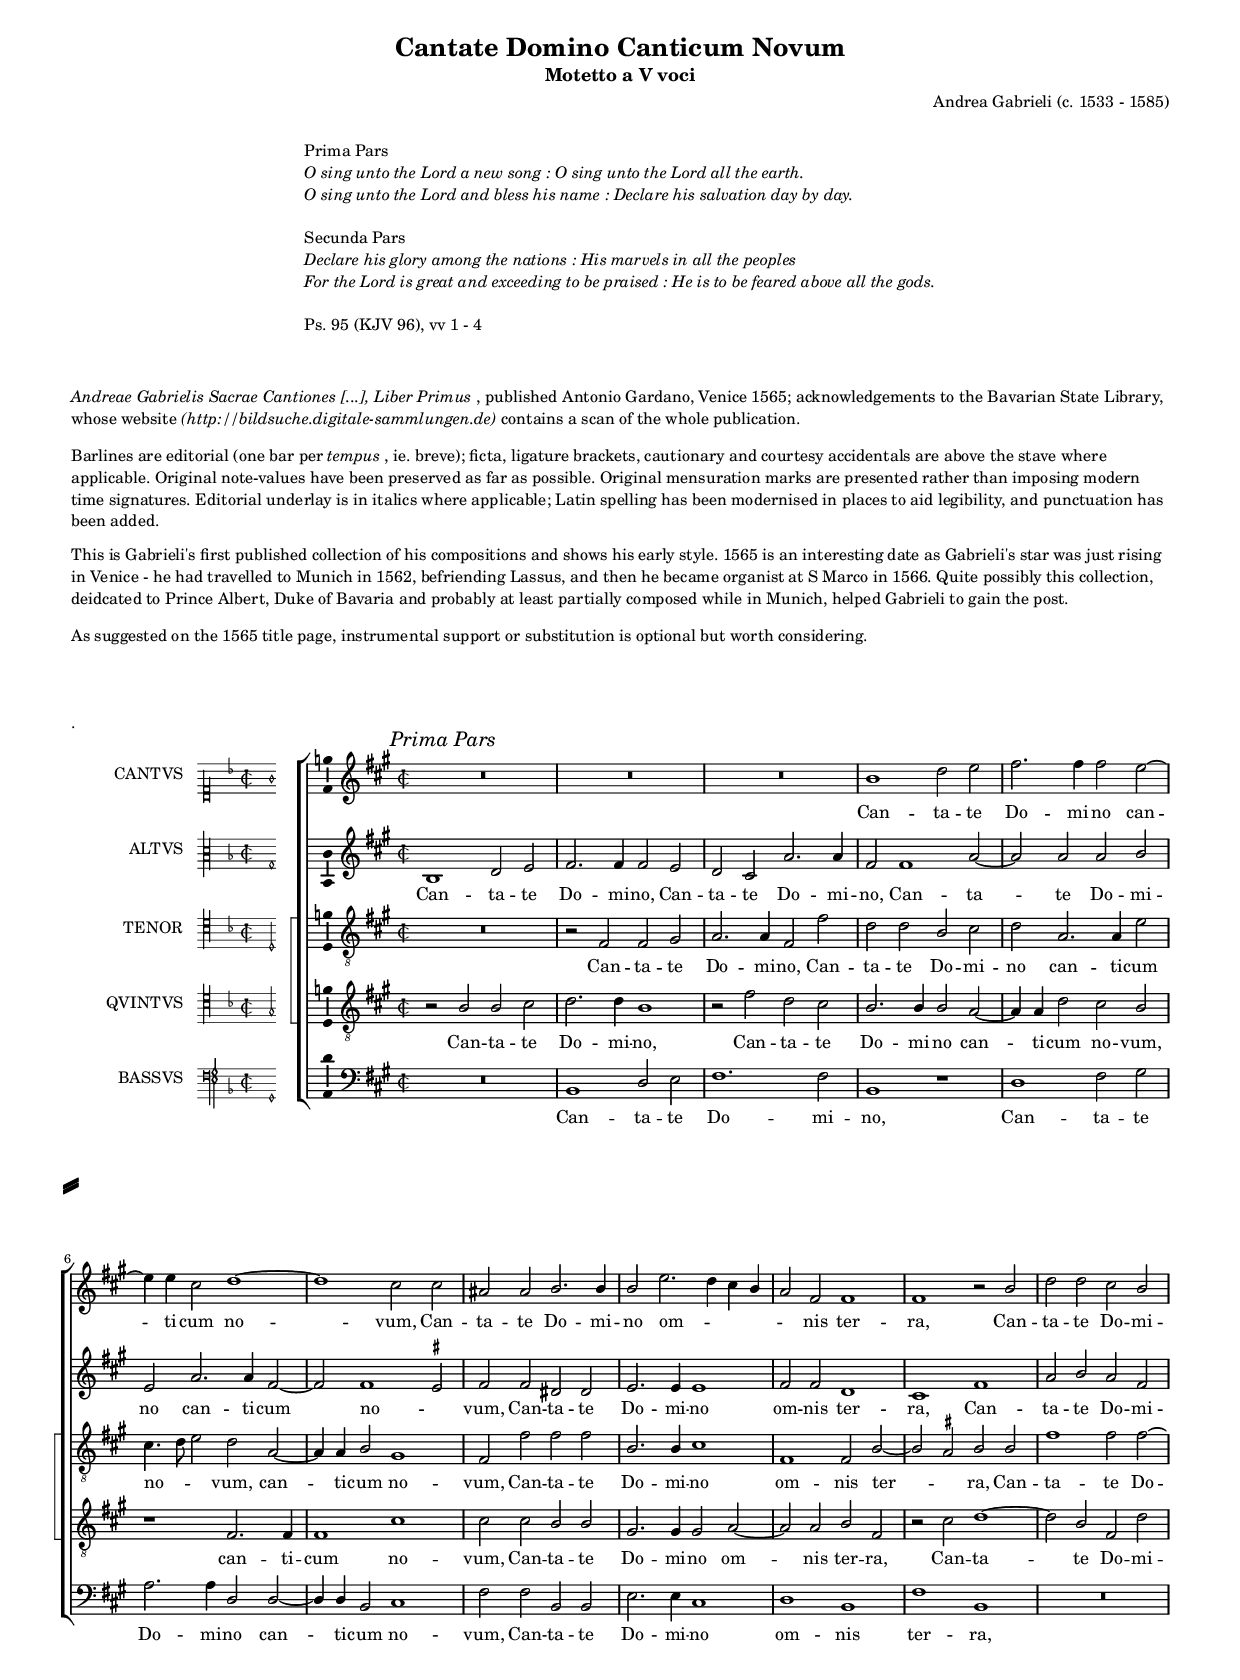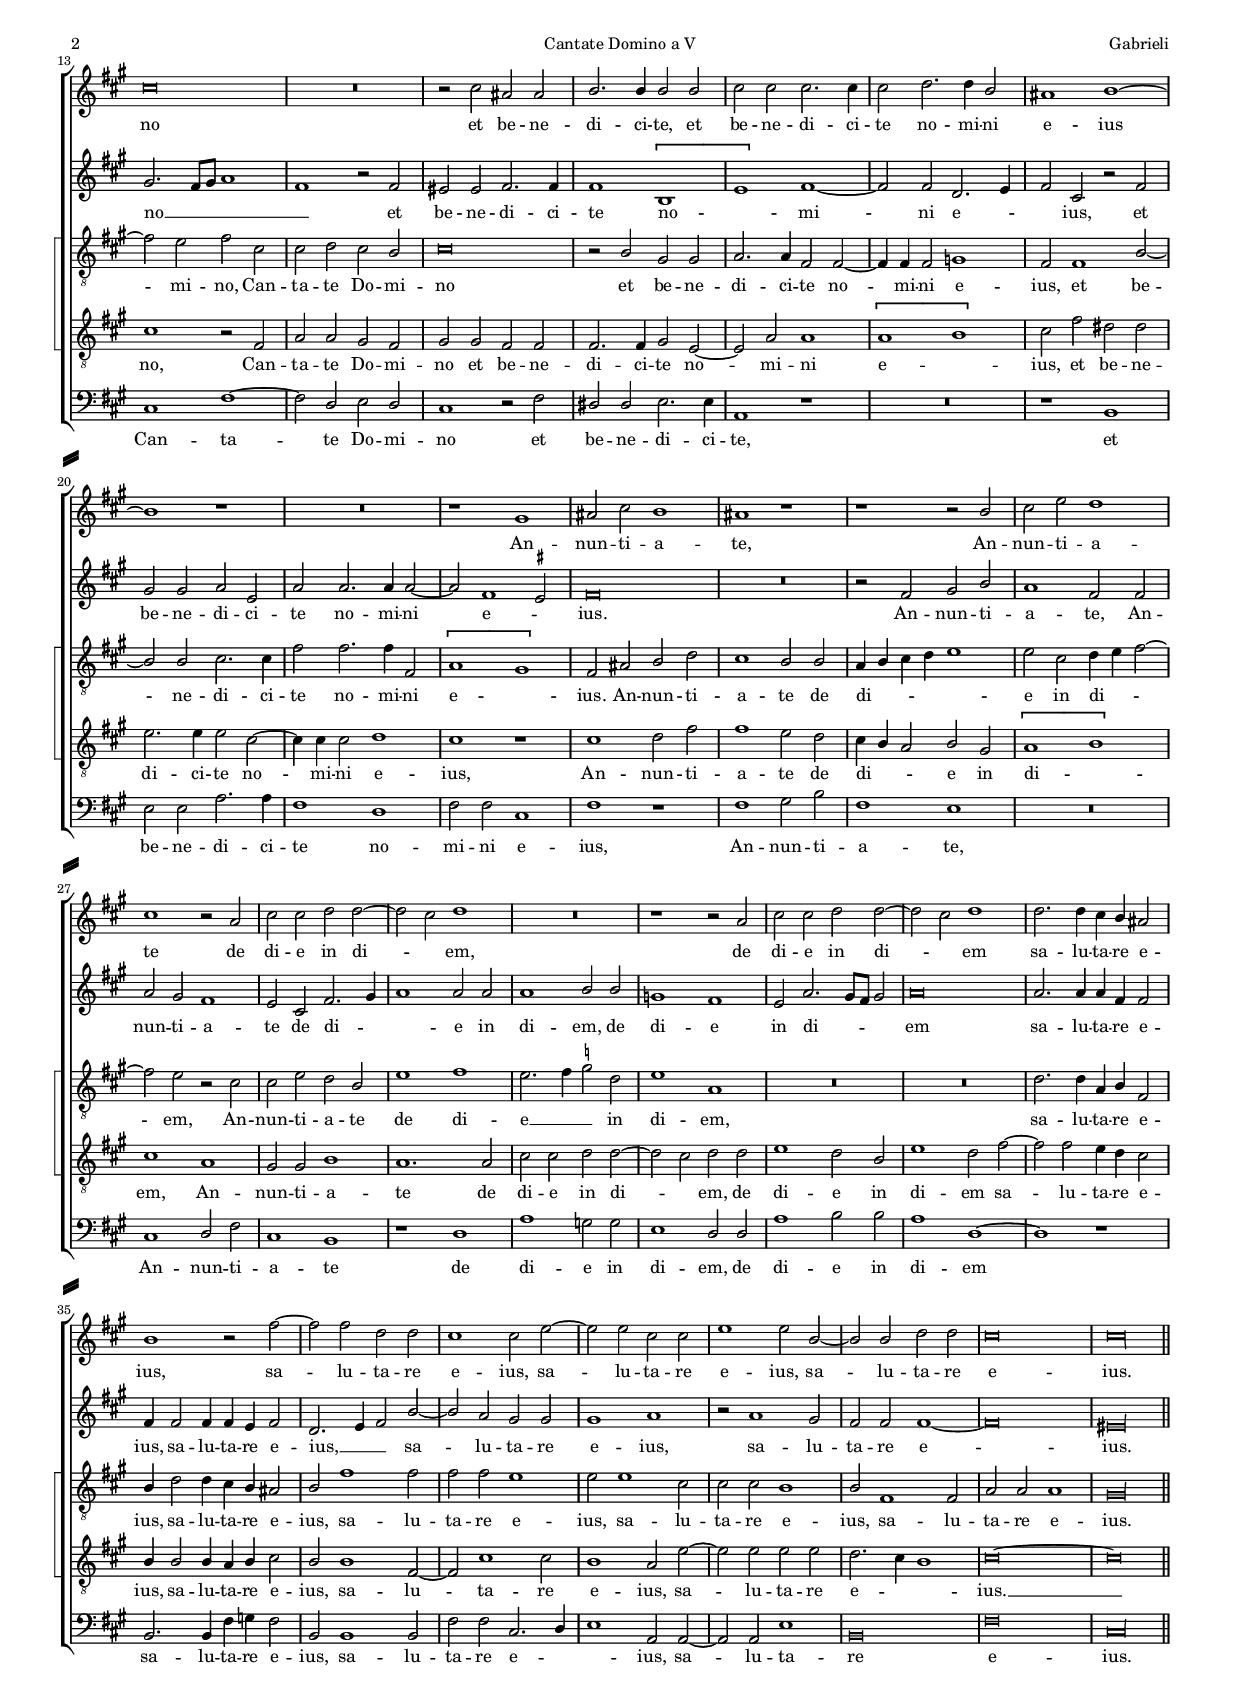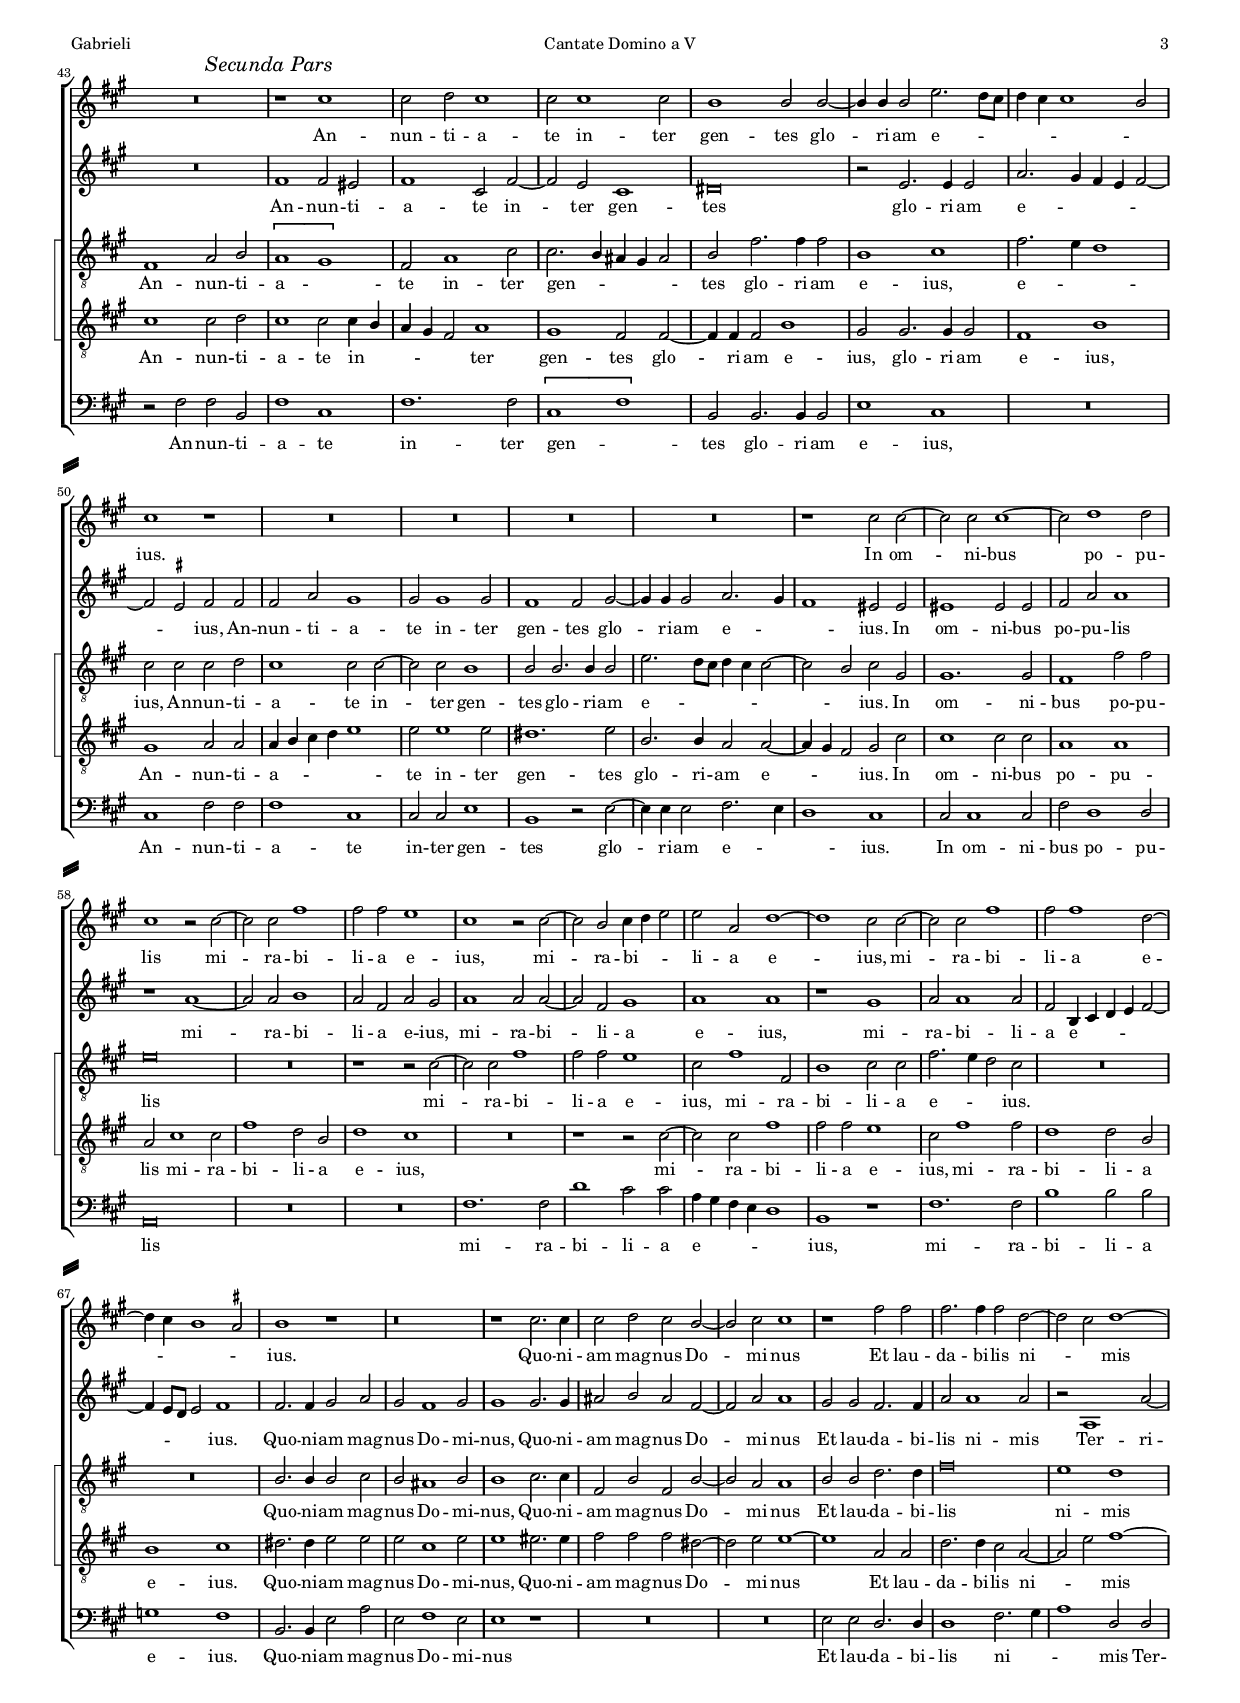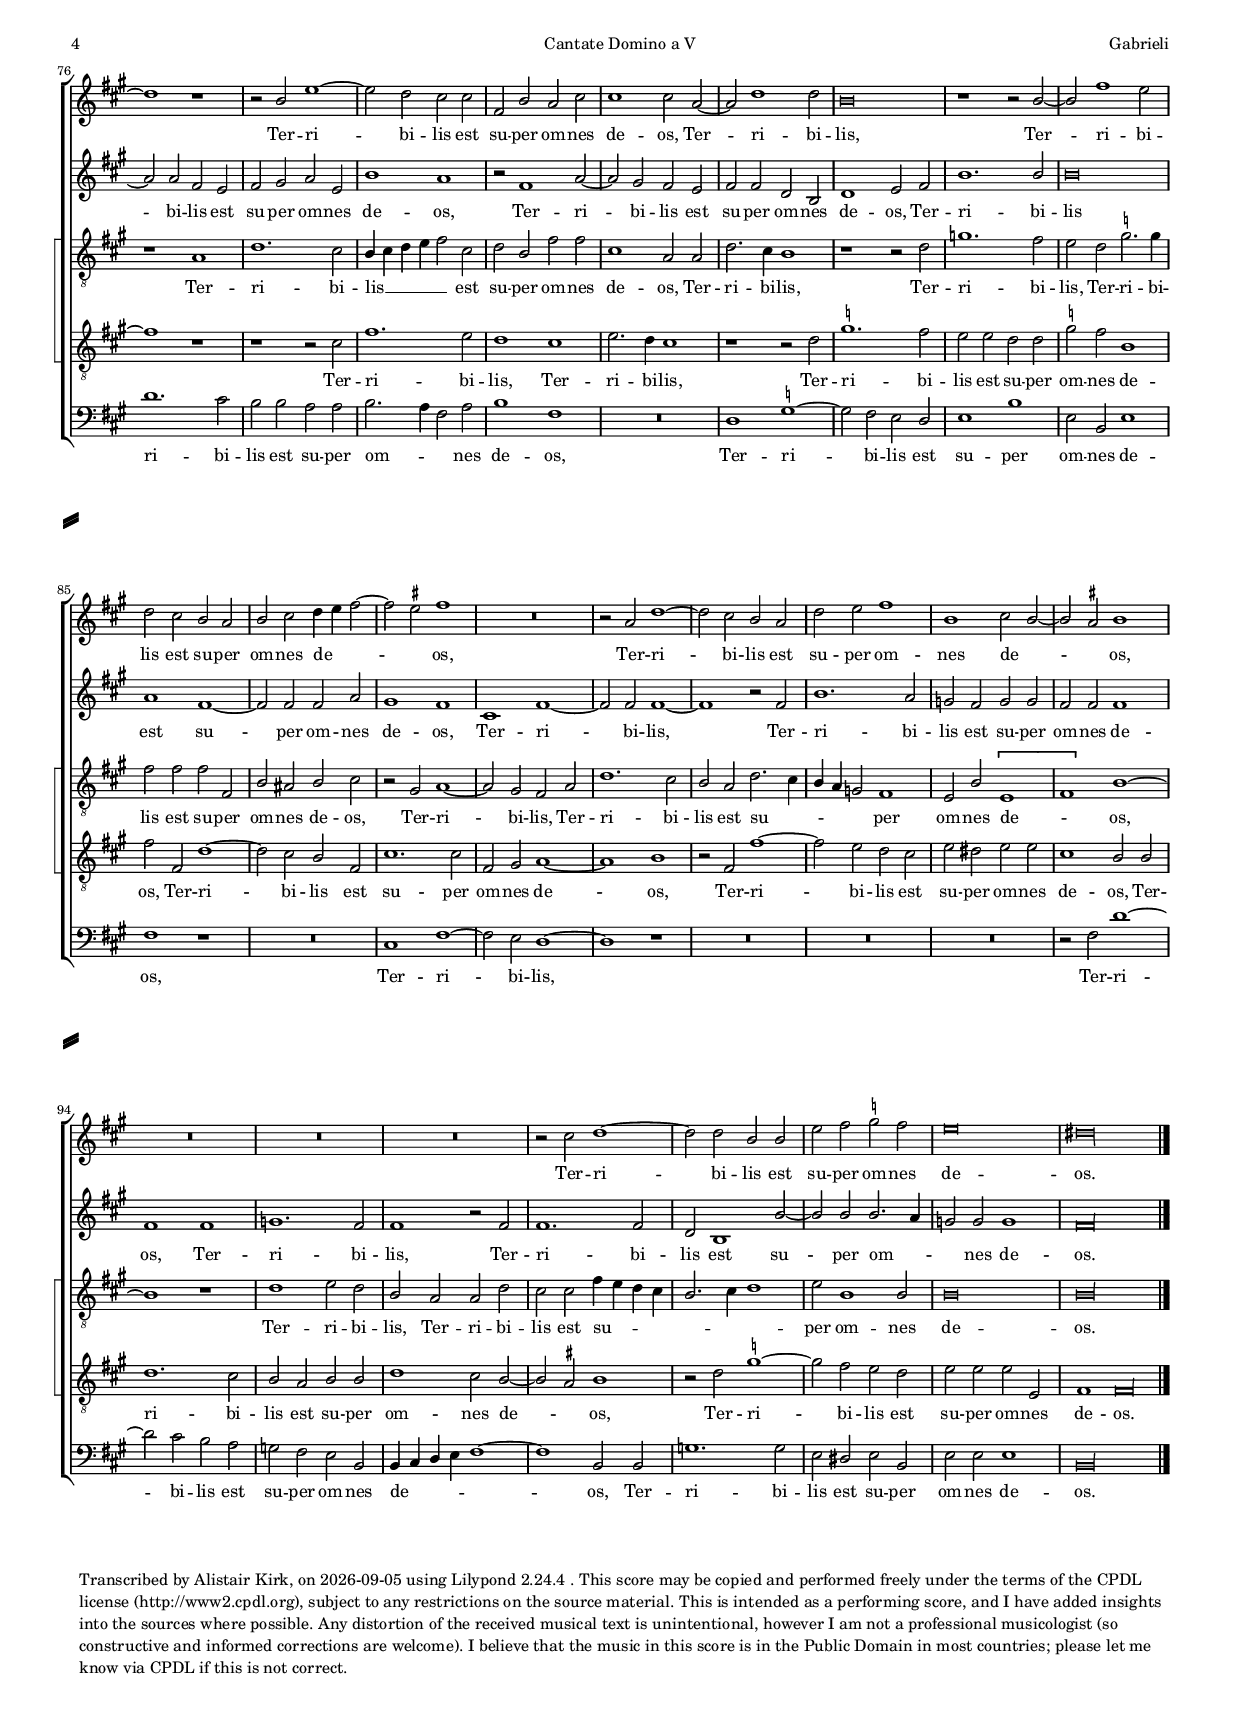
%
%  Alistair Kirk's Lilypond Template for Polyphonic Music - last revised 2015-04-29.
%
%  Best edited using Frescobaldi!  Get it from frescobaldi.org - a highly recommended
%  Lilypond editor.
%

%%%%%%%%%%%%%%%%%%
% 1 - Description of this score
%%%%%%%%%%%%%%%%%%

%%% 1A - paper layout
%

#(set-default-paper-size "a4")
#(set-global-staff-size 14)
\paper {
        left-margin   = 12\mm
        right-margin   = 12\mm
        top-margin    = 10\mm
        bottom-margin = 10\mm
}

%%% 1B - titles
%

\header {
	title = "Cantate Domino Canticum Novum"
	subtitle = "Motetto a V voci"
	% poet = ""
	% subsubtitle = "VIII Vocum"
	% arranger = ""
	composer = "Andrea Gabrieli (c. 1533 - 1585)"
	% opus=""
}

hcomposer = "Gabrieli"
htitle = "Cantate Domino a V"

%%% 1C - Transposition of the whole score.
%
% This works relative to c.
%  Ie. To keep original pitch leave this as 'c' (without quotes).
% To transpose the whole score up a tone set to 'd'.  For down a tone, set to 'bes,' (note the comma) etc
%  Everything is transposed, including key signatures etc (but prefatory staves are not affected).

TranspositionInterval = e



%%% 1D - clefs and stave labels
%

StaveAClef =  "treble"
StaveALabel =  "CANTVS"

StaveBClef =  "treble"
StaveBLabel =  "ALTVS"

StaveCClef =  "treble_8"
StaveCLabel =  "TENOR"

StaveDClef =  "treble_8"
StaveDLabel =  "QVINTVS"

StaveEClef =   "bass"
StaveELabel =   "BASSVS"

StaveFClef =  "treble_8"
StaveFLabel =   "Altus"

StaveGClef =   "treble_8"
StaveGLabel =   "Tenor"

StaveHClef =   "bass"
StaveHLabel =   "Bassus"

%%% 1E - key and time signature
%

gkeysig = {\key f \major}  %  Nb.  don't need to change this even if transposing - see above
global = {
	\time 2/1  %nb this might be overridden elsewhere (actually thinking of getting rid of it here...
	\gkeysig
        \override Score.MetronomeMark #'transparent = ##t
}

%%%1f  - What sound and tempo to use for the output MIDI file
%

% Tempo:
% Set the first number in the line below to set the playback speed.
% The number controls the length of the semibreve (which is the
% tactus of most 16th century polyphony written in tempus imperfectum)
% Suggest something in the range of 35 (very slow) to 65 (very fast).
% 45 is my default.

midiTactus = #(ly:make-moment 55 1)

% Playback sound:
% I think ocarina sounds a bit like a chamber organ on most General MIDI
% soundbanks, and annoys me the least of all the various terrible options,
% but suit yourself!
% "recorder" may also be useful on your computer??

MidiPlaybackSound = "ocarina"


%%%%%%%%%%%%%%%%%%
% 2 - Generic 'technical' settings (shouldn't usually need to change any of these unless personal preference suggests otherwise)
%%%%%%%%%%%%%%%%%%

\layout {
	\context {
		\Voice
			\remove "Note_heads_engraver"
			\consists "Completion_heads_engraver"
			\override NoteHead #'style = #'baroque

                         % These two go together!
                         \override Slur #'transparent = ##t
                         \override AccidentalSuggestion #'avoid-slur = #'inside  % Doesm't seem to help (in that ficta are shown way outside the stave when theres a slur) but does at least suppress all the error messages in the log file!


			\remove "Rest_engraver"
			\consists "Completion_rest_engraver"
                        \override Stem #'neutral-direction = #up

	}
	\context {
		\Staff
			\consists Ambitus_engraver
                        %% \override Stem #'thickness = #0.9
                        \RemoveEmptyStaves
	}
        \context {
                \StaffGroup
                        \consists "Separating_line_group_engraver"
	}
        \context {
                 \Score
                          \override BarNumber #'padding = #1.5
                          %\override BarNumber #'font-size = #1
                          %\override BarLine #'transparent = ##t	%% Uncomment for Mensurstriche (also change from ChoirStaff to Staffgroup and comment out completion_heads_engraver etc
                          %\override BarLine #'hair-thickness = #0.9   %% Example of how to manipulate barlines
        }
        \context {
                \Lyrics
                       %\override LyricText #'font-size = #1.2
                       %\override LyricText #'whiteout = ##t		% Might help with mensurstriche
                       %\override LyricExtender #'whiteout = ##t	% Might help with mensurstriche
                       %\override LyricHyphen #'whiteout = ##t		% Might help with mensurstriche
	}
}
\paper {
	ragged-last-bottom = ##f
  	ragged-bottom = ##f
	system-separator-markup = \slashSeparator
        evenHeaderMarkup=\markup  \fill-line { \fromproperty #'page:page-number-string \htitle \hcomposer }
	oddHeaderMarkup= \markup  \fill-line { \on-the-fly #not-first-page \hcomposer \on-the-fly #not-first-page \htitle \on-the-fly #not-first-page \fromproperty #'page:page-number-string }
         top-system-spacing #'basic-distance = #7    % Top stave is a bit too close to the page headers.
         % systems-per-page = 3  	% Lilypond rarely needs forcing like this...
         %  system-count = 13   	% ditto
         % page-count = 8    		% ditto
}




%%% The main musical content is in the two linked files below:



%%%%%%%%%%%%%%%%%%
% Some useful definitions for early music
%%%%%%%%%%%%%%%%%%

italicas=\override LyricText #'font-shape = #'italic
rectas=\override LyricText #'font-shape = #'upright
ss=\once \set suggestAccidentals = ##t
ficta = \once \set suggestAccidentals = ##t
date = #(strftime "%Y-%m-%d" (localtime (current-time)))
%m0 = \melismaEnd
%m1 = \melisma

%% Defining graphics for unusual mensural time signatures!
#(
  define ((double-time-signature2 glyph a) grob) (
       grob-interpret-markup grob (
          markup  (
            #:line ( #:musicglyph glyph #:number #:vcenter a )
          )
       )
  )
)
#(
  define ((double-time-signature3 glyph a b) grob) (
       grob-interpret-markup grob (
          markup  (
            #:line ( #:musicglyph glyph #:vcenter #:column (a b) )
          )
       )
  )
)
#(
  define ((custom-time-signature glyph) grob) (
       grob-interpret-markup grob (
          markup  (
            #:line ( #:musicglyph glyph)
          )
       )
  )
)


%%%%%%%%%%%%%%%%%%
% 3 - Score content: notes
%%%%%%%%%%%%%%%%%%

%\language "english"

StaveANotes = {  % QCed against source

  % clef c1

  \override Score.TimeSignature.stencil =
    #(custom-time-signature "timesig.mensural22")
  \time 2/1

  \mark \markup \italic {"Prima Pars"}

  R\longa R\breve
        g'1 bes'2 c''2 d''2. d''4 d''2 c''2. c''4 a'2 bes'\breve a'2 a'2 fis'2 fis'2 g'2. g'4 g'2  c''2. \melisma bes'4 a'4 g'4 f'2 \melismaEnd d'2 d'1 d'1
  r2	g'2 bes'2 bes'2 a'2 g'2 a'\breve
  R\breve r2
        a'2 fis'2 fis'2 g'2. g'4 g'2 g'2 a'2 a'2 a'2. a'4 a'2 bes'2. bes'4 g'2 fis'1 g'\breve
  r1 R\breve r1
        e'1 fis'2 a'2 g'1 fis'1
  r\breve r2
        g'2 a'2 c''2 bes'1 a'1
  r2	f'2 a'2 a'2 bes'2 bes'1 \melisma a'2 \melismaEnd bes'1
  R\breve r1 r2
        f'2 a'2 a'2 bes'2 bes'1 \melisma a'2 \melismaEnd bes'1
        bes'2. bes'4 a'4 g'4 fis'2 g'1
  r2	d''1 d''2 bes'2 bes'2 a'1 a'2 c''1 c''2 a'2 a'2 c''1 c''2 g'1 g'2 bes'2 bes'2 a'\breve a'\maxima*1/4

    \break \bar "||"

	% Secunda Pars
	\mark \markup \italic {"              Secunda Pars"} \break

  R\breve r1
        a'1 a'2 bes'2 a'1 a'2 a'1 a'2 g'1 g'2 g'2. g'4 g'2 c''2. \melisma bes'8 a'8 bes'4 a'4 a'1 g'2 \melismaEnd a'1
  r1 R\longa R\longa r1
        a'2 a'1 a'2 a'1. bes'1 bes'2 a'1
  r2	a'1 a'2 d''1 d''2 d''2 c''1 a'1
  r2	a'1 g'2 a'4 \melisma bes'4 c''2 \melismaEnd c''2 f'2 bes'\breve a'2 a'1 a'2 d''1 d''2 d''1 bes'2. \melisma a'4 g'1 \ficta fis'2 \melismaEnd g'1
  r\longa
        a'2. a'4 a'2 bes'2 a'2 g'1 a'2 a'1
  r	d''2 d''2 d''2. d''4 d''2 bes'1 \melisma a'2 \melismaEnd bes'\breve
  r1 r2	g'2 c''1. bes'2 a'2 a'2 d'2 g'2 f'2 a'2 a'1 a'2 f'1 bes'1 bes'2 g'\breve
  r1 r2	g'1 d''1 c''2 bes'2 a'2 g'2 f'2 g'2 a'2 bes'4 \melisma c''4 d''1 \ficta cis''2 \melismaEnd  d''1
  R\breve r2
        f'2 bes'1. a'2 g'2 f'2 bes'2 c''2 d''1 g'1 a'2 \melisma g'1 \ficta fis'2 \melismaEnd g'1
  R\longa R\breve r2
        a'2 bes'1. bes'2 g'2 g'2 c''2 d''2 \ficta ees''2 d''2 c''\breve


 % \cadenzaOn

    b'\maxima*1/4
    \bar "|."
  %\cadenzaOff


}
StaveBNotes = {  % QCed against source
         g1 bes2 c'2 d'2. d'4 d'2 c'2 bes2 a2 f'2. f'4 d'2 d'1 f'1 f'2 f'2 g'2 c'2 f'2. f'4 d'1 d'1 \melisma \ficta cis'2 \melismaEnd  d'2
         d'2 b2 b2 c'2. c'4 c'1 d'2 d'2 bes1 a1 d'1 f'2 g'2 f'2 d'2 e'2. \melisma d'8 e'8 f'1 d'1 \melismaEnd
   r2	 d'2 cis'2 cis'2 d'2. d'4 d'1 \[ g1  \melisma c'1 \melismaEnd \] d'1. d'2 bes2. \melisma c'4 d'2 \melismaEnd a2
   r2	d'2 e'2 e'2 f'2 c'2 f'2 f'2. f'4 f'1 d'1 \melisma \ficta cis'2 \melismaEnd  d'\breve
   R\breve r2
         d'2 e'2 g'2 f'1 d'2
         d'2 f'2 e'2 d'1 c'2 a2 d'2. \melisma e'4 f'1 \melismaEnd f'2
         f'2 f'1 g'2 g'2 ees'1 d'1
         c'2 f'2. \melisma e'8 d'8 e'2 \melismaEnd f'\breve
         f'2. f'4 f'4 d'4 d'2 d'4
         d'2 d'4 d'4 c'4 d'2 bes2. \melisma c'4 d'2 \melismaEnd
         g'1 f'2 e'2 e'2 e'1 f'1
   r2	f'1 e'2 d'2 d'2 d'\breve. cis'\maxima*1/4

   % secunda pars
   R\breve
         d'1 d'2 cis'2 d'1 a2 d'1 c'2 a1 b\breve
   r2	c'2. c'4 c'2 f'2. \melisma e'4 d'4 c'4 d'1 \ficta cis'2 \melismaEnd d'2
        d'2 d'2 f'2 e'1 e'2 e'1 e'2 d'1 d'2
        e'2. e'4 e'2 f'2. \melisma e'4 d'1 \melismaEnd cis'2
        cis'2 cis'1 cis'2 cis'2  d'2 f'2 f'1
   r1	f'1. f'2 g'1 f'2 d'2 f'2 e'2
        f'1 f'2 f'1 d'2 e'1 f'1 f'1
   r1	e'1 f'2 f'1 f'2 d'2 g4 \melisma a4 bes4 c'4 d'2. c'8 bes8 c'2 \melismaEnd d'1
         d'2. d'4 e'2 f'2 e'2  d'1 e'2 e'1
         e'2. e'4 fis'2 g'2 fis'2 d'1 f'2 f'1
         e'2 e'2 d'2. d'4 f'2 f'1 f'2
   r2	f1 f'1 f'2 d'2 c'2 d'2 e'2 f'2 c'2 g'1 f'1
   r2	d'1 f'1 e'2 d'2 c'2 d'2 d'2 bes2 g2 bes1 c'2
         d'2 g'1. g'2 g'\breve f'1 d'1. d'2 d'2 f'2 e'1 d'1
         a1 d'1. d'2 d'\breve
   r2	d'2 g'1. f'2 ees'2 d'2 \ficta ees'2 \ficta ees'2 d'2 d'2 d'1 d'1
        d'1 ees'1. d'2 d'1
   r2	d'2 d'1. d'2 bes2 g1 g'1 g'2 g'2. \melisma f'4 ees'2 \melismaEnd  ees'2 ees'1 d'\maxima*1/4



}
StaveCNotes = {  % QCed against source

    R\breve r2
         d2 d2 e2 f2. f4 d2
         d'2 bes2 bes2 g2 a2 bes2 f2. f4 c'2 a4. \melisma bes8 c'2 \melismaEnd bes2
         f2. f4 g2 e1 d2
         d'2 d'2 d'2 g2. g4 a1 d1 d2 g1 \melisma \ficta fis2 \melismaEnd g2
         g2 d'1 d'2 d'1 c'2 d'2
         a2 a2 bes2 a2 g2 a\breve
    r2	g2 e2 e2 f2. f4 d2 d2. d4 d2 ees1 d2
        d1 g1 g2 a2. a4 d'2 d'2. d'4 d2 \[ f1 \melisma e1 \] \melismaEnd d2
        fis2 g2 bes2 a1 g2 g2 f4 \melisma g4 a4 bes4 c'1 \melismaEnd c'2 a2 bes4 \melisma c'4 d'1 \melismaEnd c'2
    r2	a2 a2 c'2 bes2 g2 c'1 d'1 c'2. \melisma d'4 \ficta ees'2 \melismaEnd bes2 c'1 f1
    R\longa
        bes2. bes4 f4 g4 d2 g4
        bes2 bes4 a4 g4 fis2 g2
        d'1 d'2 d'2 d'2 c'1 c'2
        c'1 a2 a2 a2 g1 g2
        d1 d2 f2 f2 f1 e\maxima*1/4

     % seconda pars
         d1 f2 g2 \[ f1  \melisma e1 \] \melismaEnd d2 f1 a2 a2. \melisma g4 fis4 e4 fis2 \melismaEnd g2
         d'2. d'4 d'2 g1 a1 d'2. \melisma c'4 bes1 \melismaEnd a2
         a2 a2 bes2 a1 a2 a1 a2 g1 g2
         g2. g4 g2 c'2. \melisma bes8 a8 bes4 a4 a1 g2 \melismaEnd a2
         e2 e1. e2 d1 d'2 d'2 c'\breve
    R\breve r1 r2
        a1 a2 d'1 d'2 d'2 c'1 a2
        d'1 d2 g1 a2 a2 d'2. \melisma c'4 bes2 \melismaEnd a2
    R\longa
        g2. g4 g2 a2 g2 fis1 g2 g1
        a2. a4 d2 g2 d2 g1 f2 f1
        g2 g2 bes2. bes4 d'\breve c'1 bes1
    r1	f1 bes1. a2 g4 \melisma a4 bes4 c'4 d'2 \melismaEnd a2 bes2 g2 d'2 d'2 a1 f2
        f2 bes2. a4 g1
    r1 r2
        bes2 ees'1. d'2 c'2
        bes2 \ficta ees'2. \ficta ees'4 d'2 d'2 d'2 d2 g2 fis2 g2 a2
    r2	e2 f1. e2 d2
        f2 bes1. a2 g2 f2 bes2. \melisma a4 g4 f4 ees2 \melismaEnd d1 c2 g2 \[ c1  \melisma d1 \] \melismaEnd g\breve
    r1	bes1 c'2 bes2 g2 f2 f2 bes2 a2 a2 d'4 \melisma c'4 bes4 a4 g2. a4 bes1 \melismaEnd c'2
        g1 g2 g\breve g\maxima*1/4

}
StaveENotes = {  % QCed against source

    R\breve
        g,1 bes,2 c2 d1. d2 g,1
    r1	bes,1 d2 e2 f2. f4 bes,2 bes,2. bes,4 g,2 a,1 d2
        d2 g,2 g,2 c2. c4 a,1 bes,1 g,1 d1 g,1
    R\breve
        a,1 d1. bes,2 c2 bes,2 a,1
    r2	d2 b,2 b,2 c2. c4 f,1
    r1 R\breve r1
        g,1 c2 c2 f2. f4 d1 bes,1 d2 d2 a,1 d1
    r1	d1 e2 g2 d1 c1
    R\breve
        a,1 bes,2 d2 a,1 g,1
    r1	bes,1 f1 ees2 ees2 c1 bes,2
        bes,2 f1 g2 g2 f1 bes,\breve
    r1	g,2. g,4 d4 ees4 d2 g,2
        g,1 g,2 d2 d2 a,2. \melisma bes,4 c1 \melismaEnd f,2
        f,1 f,2 c1 g,\breve d\breve a,\maxima*1/4

    %Secunda pars
    r2	d2 d2 g,2 d1 a,1 d1. d2 \[ a,1  \melisma d1 \] \melismaEnd g,2 g,2. g,4 g,2 c1 a,1
    R\breve
        a,1 d2 d2 d1 a,1 a,2 a,2 c1 g,1
    r2	c2. c4 c2 d2. \melisma c4 bes,1 \melismaEnd a,1
        a,2 a,1 a,2 d2 bes,1 bes,2 f,\breve
    R\longa
        d1. d2 bes1 a2 a2 f4 \melisma e4 d4 c4 bes,1 \melismaEnd g,1
    r1	d1. d2 g1 g2 g2 ees1 d1
        g,2. g,4 c2 f2 c2 d1 c2 c1
    r1 R\longa
        c2 c2 bes,2. bes,4 bes,1 d2. \melisma e4 f1 \melismaEnd bes,2
        bes,2 bes1. a2 g2 g2 f2 f2 g2. \melisma f4 d2 \melismaEnd f2 g1 d1
    R\breve
        bes,1 \ficta ees1. d2 c2 bes,2 c1 g1 c2 g,2 c1 d1
    r1 R\breve
        a,1 d1. c2 bes,\breve
    r1 R\breve R\longa r2
        d2 bes1. a2 g2 f2 ees2 d2 c2 g,2 g,4 \melisma a,4 bes,4 c4 d\breve \melismaEnd g,2
        g,2 ees1. ees2 c2 b,2 c2 g,2 c2 c2 c1 g,\maxima*1/4

}
StaveDNotes = {  % QCed against source

  %%% prima pars - line 1
    r2	g2 g2 a2 bes2. bes4 g1   r2	d'2 bes2 a2 g2. g4 g2 f2. f4 bes2 a2 g2
    r1	d2. d4 d1 a1 a2 a2 g2 g2

  % line 2
    e2. e4 e2 f1 f2 g2 d2     r2 	a2 bes1. g2 d2 bes2 a1
    r2	d2 f2 f2 e2 d2 e2 e2 d2 d2 d2. d4 e2 c1 f2 f1 \[ f1  \melisma g1 \] \melismaEnd a2   d'2 b2 b2

  % line 3
    c'2. c'4 c'2 a2. a4 a2 bes1 a1    r1	a1 bes2 d'2 d'1 c'2 bes2 a4 \melisma g4 f2 \melismaEnd g2
    e2 \[ f1 \melisma g1 \] \melismaEnd a1 f1 e2 e2 g1 f1. f2 a2 a2 bes2 bes1 \melisma a2 \melismaEnd bes2 bes2

  % line 4
    c'1 bes2 g2 c'1 bes2 d'1 d'2 c'4 bes4 a2 g4 g2 g4 f4 g4 a2 g2 g1 d1 a1 a2 g1 f2
    c'1 c'2 c'2 c'2 bes2. \melisma a4 g1 \melismaEnd a\longa

  %%% secunda pars - line 1
    a1 a2 bes2 a1 a2 a4 \melisma g4 f4 e4 d2 \melismaEnd f1 e1 d2 d2. d4 d2 g1 e2  e2. e4 e2 d1 g1
    e1 f2 f2 f4 \melisma g4 a4 bes4

  % line 2
    c'1 \melismaEnd c'2 c'1 c'2 b1. c'2 g2. g4 f2 f2. \melisma e4 d2 \melismaEnd e2
    a2 a1 a2 a2 f1 f1 f2 a1 a2 d'1 bes2 g2 bes1 a1    R\breve r1 r2		a1 a2 d'1 d'2 d'2 c'1

  % line 3
    a2 d'1 d'2 bes1 bes2 g2 g1 a1  b2. b4 c'2 c'2 c'2 a1 c'2 c'1   cis'2. cis'4 d'2 d'2 d'2 b1 c'2 c'\breve
        f2 f2 bes2. bes4 a2 f1 \melisma c'2 \melismaEnd d'\breve  r1 r1 r2   a2

  % line 4
    d'1. c'2 bes1  a1 c'2. bes4 a1  r1 r2  bes2 \ficta ees'1. d'2 c'2 c'2 bes2 bes2 \ficta ees'2 d'2 g1 d'2
    d2 bes1. a2 g2 d2 a1. a2 d2 e2 f\breve g1   r2  d2 d'1. c'2

  % line 5
    bes2 a2 c'2 b2 c'2 c'2 a1 g2  g2 bes1. a2 g2 f2 g2 g2 bes1 a2 g1 \melisma \ficta fis2 \melismaEnd g1  r2
    bes2 \ficta ees'1. d'2 c'2 bes2 c'2 c'2 c'2 c2 d1 d\maxima*1/8
}
StaveFNotes = {  }
StaveGNotes = {  }
StaveHNotes = {  }

% Convenient overrides - comment and uncomment to add and remove staves for quick debugging / rendering purposes:
% StaveANotes = {  }
% StaveBNotes = {  }
% StaveCNotes = {  }
% StaveDNotes = {  }
% StaveENotes = {  }
% StaveFNotes = {  }
% StaveGNotes = {  }
% StaveHNotes = {  }

%%%%%%%%%%%%%%%%%%
% 4 - Score content: text / lyrics
%%%%%%%%%%%%%%%%%%

StaveALyrics = \lyricmode {  % QCed against source
    %prima pars
    Can -- ta -- te Do -- mi -- no can -- ti -- cum no -- vum,
    Can -- ta -- te Do -- mi -- no om -- nis ter -- ra,
    Can -- ta -- te Do -- mi -- no
    et be -- ne -- di -- ci -- te,
    et be -- ne -- di -- ci -- te
    no -- mi -- ni e -- ius
    An -- nun -- ti -- a -- te,
    An -- nun -- ti -- a -- te
    de di -- e in di -- em,
    de di -- e in di -- em sa -- lu -- ta -- re e -- ius,
    sa -- lu -- ta -- re e -- ius,
    sa -- lu -- ta -- re e -- ius,
    sa -- lu -- ta -- re e -- ius.

    % secunda pars
    An -- nun -- ti -- a -- te in -- ter gen -- tes glo -- ri -- am e -- ius.
    In om -- ni -- bus po -- pu -- lis mi -- ra -- bi -- li -- a e -- ius,
    mi -- ra -- bi -- li -- a e -- ius,
    mi -- ra -- bi -- li -- a e -- ius.
    Quo -- ni -- am mag -- nus Do -- mi -- nus
    Et lau -- da -- bi -- lis ni -- mis
    Ter -- ri -- bi -- lis est
    su -- per om -- nes de -- os,
    Ter -- ri -- bi -- lis,
    Ter -- ri -- bi -- lis est
    su -- per om -- nes de -- os,
    Ter -- ri -- bi -- lis est
    su -- per om -- nes de -- os,
    Ter -- ri -- bi -- lis est
    su -- per om -- nes de -- os.
}
StaveBLyrics = \lyricmode {   % QCed against source

    Can -- ta -- te Do -- mi -- no,
    Can -- ta -- te Do -- mi -- no,
    Can -- ta -- te Do -- mi -- no can -- ti -- cum no -- vum,
    Can -- ta -- te Do -- mi -- no om -- nis ter -- ra,
    Can -- ta -- te Do -- mi -- no __
    et be -- ne -- di -- ci -- te no -- mi -- ni e -- ius,
    et be -- ne -- di -- ci -- te no -- mi -- ni e -- ius.

    An -- nun -- ti -- a -- te,
    An -- nun -- ti -- a -- te
    de di -- e in di -- em,
    de di -- e in di -- em sa -- lu -- ta -- re e -- ius,
    sa -- lu -- ta -- re e -- ius, __
    sa -- lu -- ta -- re e -- ius,
    sa -- lu -- ta -- re e -- ius.

    % secunda pars
    An -- nun -- ti -- a -- te in -- ter gen -- tes glo -- ri -- am e -- ius,
    An -- nun -- ti -- a -- te in -- ter gen -- tes glo -- ri -- am e -- ius.
    In om -- ni -- bus po -- pu -- lis mi -- ra -- bi -- li -- a e -- ius,
    mi -- ra -- bi -- li -- a e -- ius,
    mi -- ra -- bi -- li -- a e -- ius.
    Quo -- ni -- am mag -- nus Do -- mi -- nus,
    Quo -- ni -- am mag -- nus Do -- mi -- nus
    Et lau -- da -- bi -- lis ni -- mis
    Ter -- ri -- bi -- lis est su -- per om -- nes de -- os,
    Ter -- ri -- bi -- lis est su -- per om -- nes de -- os,
    Ter -- ri -- bi -- lis est su -- per om -- nes de -- os,
    Ter -- ri -- bi -- lis,
    Ter -- ri -- bi -- lis est su -- per om -- nes de -- os,
    Ter -- ri -- bi -- lis,
    Ter -- ri -- bi -- lis est su -- per om -- nes de -- os.

}
StaveCLyrics = \lyricmode {


    Can -- ta -- te Do -- mi -- no,
    Can -- ta -- te Do -- mi -- no can -- ti -- cum no -- vum,
    can -- ti -- cum no -- vum,
    Can -- ta -- te Do -- mi -- no om -- nis ter -- ra,
    Can -- ta -- te Do -- mi -- no,
    Can -- ta -- te Do -- mi -- no
    et be -- ne -- di -- ci -- te no -- mi -- ni e -- ius,
    et be -- ne -- di -- ci -- te no -- mi -- ni e -- ius.

    An -- nun -- ti -- a -- te
    de di -- e in di -- em,
    An -- nun -- ti -- a -- te
    de di -- e __ in di -- em,
    sa -- lu -- ta -- re e -- ius,
    sa -- lu -- ta -- re e -- ius,
    sa -- lu -- ta -- re e -- ius,
    sa -- lu -- ta -- re e -- ius,
    sa -- lu -- ta -- re e -- ius.

    % secunda pars
    An -- nun -- ti -- a -- te in -- ter gen -- tes glo -- ri -- am e -- ius,
    e -- ius,
    An -- nun -- ti -- a -- te in -- ter gen -- tes glo -- ri -- am e -- ius.
    In om -- ni -- bus po -- pu -- lis mi -- ra -- bi -- li -- a e -- ius,
    mi -- ra -- bi -- li -- a e -- ius.
    Quo -- ni -- am mag -- nus Do -- mi -- nus,
    Quo -- ni -- am mag -- nus Do -- mi -- nus
    Et lau -- da -- bi -- lis ni -- mis
    Ter -- ri -- bi -- lis __ est su -- per om -- nes de -- os,
    Ter -- ri -- bi -- lis,
    Ter -- ri -- bi -- lis,
    Ter -- ri -- bi -- lis est su -- per om -- nes de -- os,
    Ter -- ri -- bi -- lis,
    Ter -- ri -- bi -- lis est su -- per om -- nes de -- os,
    Ter -- ri -- bi -- lis,
    Ter -- ri -- bi -- lis est su -- per om -- nes de -- os.


}
StaveDLyrics = \lyricmode {

    Can -- ta -- te Do -- mi -- no,
    Can -- ta -- te Do -- mi -- no can -- ti -- cum no -- vum,
    can -- ti -- cum no -- vum,
    Can -- ta -- te Do -- mi -- no om -- nis ter -- ra,
    Can -- ta -- te Do -- mi -- no,
    Can -- ta -- te Do -- mi -- no
    et be -- ne -- di -- ci -- te no -- mi -- ni e -- ius,
    et be -- ne -- di -- ci -- te no -- mi -- ni e -- ius,

    An -- nun -- ti -- a -- te de di -- e in di -- em,
    An -- nun -- ti -- a -- te de di -- e in di -- em,
    de di -- e in di -- em
    sa -- lu -- ta -- re e -- ius,
    sa -- lu -- ta -- re e -- ius,
    sa -- lu -- ta -- re e -- ius,
    sa -- lu -- ta -- re e -- ius. __

    % secunda pars
    An -- nun -- ti -- a -- te in -- ter gen -- tes glo -- ri -- am e -- ius,
    glo -- ri -- am e -- ius,
    An -- nun -- ti -- a -- te in -- ter gen -- tes glo -- ri -- am e -- ius.
    In om -- ni -- bus po -- pu -- lis mi -- ra -- bi -- li -- a e -- ius,
    mi -- ra -- bi -- li -- a e -- ius,
    mi -- ra -- bi -- li -- a e -- ius.
    Quo -- ni -- am mag -- nus Do -- mi -- nus,
    Quo -- ni -- am mag -- nus Do -- mi -- nus
    Et lau -- da -- bi -- lis ni -- mis
    Ter -- ri -- bi -- lis,
    Ter -- ri -- bi -- lis,
    Ter -- ri -- bi -- lis est su -- per om -- nes de -- os,
    Ter -- ri -- bi -- lis est su -- per om -- nes de -- os,
    Ter -- ri -- bi -- lis est su -- per om -- nes de -- os,
    Ter -- ri -- bi -- lis est su -- per om -- nes de -- os,
    Ter -- ri -- bi -- lis est su -- per om -- nes de -- os.

}
StaveELyrics = \lyricmode {

    Can -- ta -- te Do -- mi -- no,
    Can -- ta -- te Do -- mi -- no can -- ti -- cum no -- vum,
    Can -- ta -- te Do -- mi -- no om -- nis ter -- ra,
    Can -- ta -- te Do -- mi -- no
    et be -- ne -- di -- ci -- te,
    et be -- ne -- di -- ci -- te no -- mi -- ni e -- ius,

    An -- nun -- ti -- a -- te,
    An -- nun -- ti -- a -- te
    de di -- e in di -- em,
    de di -- e in di -- em
    sa -- lu -- ta -- re e -- ius,
    sa -- lu -- ta -- re e -- ius,
    sa -- lu -- ta -- re e -- ius.

    % secunda pars
    An -- nun -- ti -- a -- te in -- ter gen -- tes glo -- ri -- am e -- ius,
    An -- nun -- ti -- a -- te in -- ter gen -- tes glo -- ri -- am e -- ius.
    In om -- ni -- bus po -- pu -- lis mi -- ra -- bi -- li -- a e -- ius,
    mi -- ra -- bi -- li -- a e -- ius.
    Quo -- ni -- am mag -- nus Do -- mi -- nus
    Et lau -- da -- bi -- lis ni -- mis
    Ter -- ri -- bi -- lis est su -- per om -- nes de -- os,
    Ter -- ri -- bi -- lis est su -- per om -- nes de -- os,
    Ter -- ri -- bi -- lis,
    Ter -- ri -- bi -- lis est su -- per om -- nes de -- os,
    Ter -- ri -- bi -- lis est su -- per om -- nes de -- os.

}
StaveFLyrics = \lyricmode {

}
StaveGLyrics = \lyricmode { A }
StaveHLyrics = \lyricmode { A }

 % Tanslation and attribution of text
 \markup {
        \vspace #1
	\fill-line {
		\column {
                        \vspace #1
			\line { Prima Pars }
			\line { \italic { O sing unto the Lord a new song : O sing unto the Lord all the earth. }}
			\line { \italic { O sing unto the Lord and bless his name : Declare his salvation day by day. }}
			\vspace #1
			\line { Secunda Pars}
			\line { \italic { Declare his glory among the nations : His marvels in all the peoples }}
			\line { \italic { For the Lord is great and exceeding to be praised : He is to be feared above all the gods.}}

			\vspace #1
			\line { Ps. 95 (KJV 96), vv 1 - 4  }


		}
	}
}


%%%%%%%%%%%%%%%%%%
% 5 - Editorial content, including prefatory stave / incipit settings and notes
%%%%%%%%%%%%%%%%%%

 %  Should very rarely need to be touched once a given piece has been typeset

% 5a Editorial method and comments
\markup {
    \vspace #3
    \column {
          %\wordwrap  { \italic { Music source and editorial comments go here.} }

          \wordwrap  {
              \italic {Andreae Gabrielis Sacrae Cantiones [...], Liber Primus}
              , published Antonio Gardano, Venice 1565;
              acknowledgements to the Bavarian State Library,
              whose website \italic{(http://bildsuche.digitale-sammlungen.de)} contains a scan of the whole publication.
          }
          \vspace #1
          \wordwrap  {
              Barlines are editorial (one bar per \italic {tempus}, ie. breve); ficta, ligature brackets, cautionary and
              courtesy accidentals are above the stave where applicable. Original note-values
              have been preserved as far as possible.
              Original mensuration marks are presented rather than imposing modern time signatures.
              Editorial underlay is in italics where applicable;
              Latin spelling has been modernised in places to aid legibility, and punctuation has been
              added.
          }
          \vspace #1
          \wordwrap {
              This is Gabrieli's first published collection of his compositions
              and shows his early style.  1565 is an interesting date as Gabrieli's
              star was just rising in Venice - he had travelled to Munich in 1562,
              befriending Lassus, and then he became organist at S Marco in 1566.
              Quite possibly this collection,  deidcated to Prince Albert, Duke of Bavaria
              and probably at least partially composed while in Munich,
              helped Gabrieli to gain the post.
          }
          \vspace #1
          \wordwrap {
              As suggested on the 1565 title page, instrumental support or substitution
              is optional but worth considering.

          %\wordwrap  { \italic { Barlines and time signatures are editorial; ficta, cautionary and courtesy accidentals are above the stave where applicable.}
	  }
	  \vspace #3
	  .
    }
}

%% 5b - Plainsong incipit - obviously, comment out as required.
%\score   {
%    \transpose c \TranspositionInterval <<
%          \new Staff \with { \remove "Time_signature_engraver" \remove "Ambitus_engraver" } {
%                \set Staff.instrumentName = "Intonation"
%                \clef "treble_8"  \global  \cadenzaOn              <<  {
%                          \override Voice.Slur #'tran%sparent = ##f
%                          f4 s8 f4 s8 f4( g4) s8 g4.
%                      }\addlyrics {  In -- ci -- pit here. }
%               >>
%          }
%     >>
%    \layout {\context { \Voice \remove "Stem_engraver" } }
%}


% 5c - Prefatory staves
\layout {   % Need to modify a couple of settings in the main score layout as well
             indent=4\cm
              \context { \Staff
                         \override InstrumentName #'padding = 2
                         \override InstrumentName #'self-alignment-X = #RIGHT
              }
}
PrefatorySettings = {
  		%\override NoteHead   #'style = #'neomensural      % ie. can set to either Mensural or Neomensural
		%\override Rest #'style = #'neomensural
		%\override Staff.TimeSignature #'style = #'neomensural
                \override Flag #'style = #'mensural
                \autoBeamOff
                 \override Staff.InstrumentName #'Y-extent = #'(-4 . 4)
                 \override Staff.InstrumentName #'self-alignment-X = #RIGHT
                \override Staff.InstrumentName #'padding = 2
                % Uncomment these if you want eg. double b flat in key sig using c2 or f3 clef etc
                % May also have to tweak the numbers (4 vs 5 etc)
                \override Staff.KeySignature.flat-positions = #'((-4 . 4))
                \override Staff.KeySignature.sharp-positions = #'((-4 . 4))
                \cadenzaOn
                \key f \major
		\time 2/2
                \huge
}
PrefatoryLayout = \layout {   % Set the layout inside the incipit
		\context {\Voice
			\remove Ligature_bracket_engraver
			\consists Mensural_ligature_engraver

		}
                \context { \Staff \remove Ambitus_engraver}
		line-width=5
                indent =  0
                ragged-right = ##f
		ragged-last = ##f
                system-count = #1
}
PrefStaveA = \markup {
	\score {
                \new MensuralVoice {
                    \set Staff.instrumentName=\StaveALabel
                    \PrefatorySettings
                    \clef "petrucci-c1"
                    g'1
                     \bar"" \skip1
		}  \layout {\PrefatoryLayout}
	}
}
PrefStaveB = \markup {
	\score {
                \new MensuralVoice {
                    \set Staff.instrumentName=\StaveBLabel
                    \PrefatorySettings
                    \clef "petrucci-c3"
                    g1
                     \bar"" \skip1
		}  \layout {\PrefatoryLayout}
	}
}
PrefStaveC = \markup {
	\score {
                \new MensuralVoice {
                    \set Staff.instrumentName=\StaveCLabel
                    \PrefatorySettings
                    \clef "petrucci-c4"
                    d2
                     \bar"" \skip1
		}  \layout {\PrefatoryLayout}
	}
}
PrefStaveD = \markup {
	\score {
                \new MensuralVoice {
                    \set Staff.instrumentName=\StaveDLabel
                    \PrefatorySettings
                    \clef "petrucci-c4"
                    g2
                     \bar"" \skip1
		}  \layout {\PrefatoryLayout}
	}
}
PrefStaveE = \markup {
	\score {
          \new MensuralVoice {
                    \set Staff.instrumentName=\StaveELabel
                    \PrefatorySettings
                    \clef "petrucci-f4"
                    g,1
                     \bar"" \skip1
		}  \layout {\PrefatoryLayout}
	}
}
PrefStaveF = \markup {
	\score {
                \new MensuralVoice {
                    \set Staff.instrumentName=\StaveFLabel
                    \PrefatorySettings
                    \clef "petrucci-f4"
                    g2
                     \bar"" \skip1
		}  \layout {\PrefatoryLayout}
	}
}
PrefStaveG = \markup {
	\score {
                \new MensuralVoice {
                    \set Staff.instrumentName=\StaveGLabel
                    \PrefatorySettings
                    \clef "petrucci-f4"
                    g2
                     \bar"" \skip1
		}  \layout {\PrefatoryLayout}
	}
}
PrefStaveH = \markup {
	\score {
                \new MensuralVoice {
                    \set Staff.instrumentName=\StaveHLabel
                    \PrefatorySettings
                    \clef "petrucci-f4"
                    f2
                     \bar"" \skip1
		}  \layout {\PrefatoryLayout}
	}
}





\version "2.18"





\header {
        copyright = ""
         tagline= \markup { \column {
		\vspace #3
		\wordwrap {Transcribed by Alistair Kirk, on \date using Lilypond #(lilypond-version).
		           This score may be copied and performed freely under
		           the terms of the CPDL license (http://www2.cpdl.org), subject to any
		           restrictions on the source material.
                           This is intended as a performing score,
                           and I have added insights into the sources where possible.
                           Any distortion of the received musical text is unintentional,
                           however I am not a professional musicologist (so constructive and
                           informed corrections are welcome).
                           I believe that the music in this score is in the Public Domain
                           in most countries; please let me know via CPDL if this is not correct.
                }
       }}
}




%%%%%%%%%%%%%%%%%%
% 6 - Staff definitions
%%%%%%%%%%%%%%%%%%

% Should very rarely need to be touched once a given piece has been typeset
%
% Nb. this is the really main structure of the .ly file;
% it needs to go at the end because it references variables
% containing the notes and lyrics etc, which need to have
% been defined before the parser reads this section
%
% When making a new edition, just comment out the staves you don't need.

\score {
	\transpose c \TranspositionInterval <<
		\new ChoirStaff = "MainChoirStaff" <<	 	% choir staff = group of staves formatted for a choir

			 \set ChoirStaff.systemStartDelimiterHierarchy = #'(SystemStartBracket a b (SystemStartSquare  c d )  e )  % Uncomment and twiddle to create square brackets for gouping staves etc
			\set ChoirStaff.midiInstrument = \MidiPlaybackSound  %  "recorder" and "tuba" may also  be useful?
                        %\set ChoirStaff.midiMaximumVolume = 127  % Need to find a good value for this.

                        \new Staff = "StaveA" { <<
                              \new Voice = "StaveAVoice"  {
                                    \set Staff.instrumentName =\PrefStaveA
                                    %\set Staff.shortInstrumentName =
                                    %\StaveALabel[1]
                                    \set Staff.midiPanPosition = #-0.8
                                    \clef \StaveAClef
                                    \global		% inherit key and time sig etc from the score
                                    \StaveANotes		% actual notes are in a variable as defined above
                                    %\bar "|." 		% nb. final barline only necessary in one voice
                              }
                        >> }
			\new Lyrics = "StaveA_Lyrics" \lyricsto StaveAVoice { \StaveALyrics }

                        \new Staff = "StaveB" { <<
                              \new Voice = "StaveBVoice"  {
                                    \set Staff.instrumentName =\PrefStaveB
                                    \set Staff.midiPanPosition = #0.8
                                    \clef \StaveBClef
                                    \global		% inherit key and time sig etc from the score
                                    \StaveBNotes		% actual notes are in a variable as defined above
                              }
                        >> }
			\new Lyrics = "StaveB_Lyrics" \lyricsto StaveBVoice { \StaveBLyrics }

                         \new Staff = "StaveC" { <<
                              \new Voice = "StaveCVoice"  {
                                    \set Staff.instrumentName =\PrefStaveC
                                    \set Staff.midiPanPosition = #-0.4
                                    \clef \StaveCClef
                                    \global		% inherit key and time sig etc from the score
                                    \StaveCNotes		% actual notes are in a variable as defined above
                              }
                        >> }
			\new Lyrics = "StaveC_Lyrics" \lyricsto StaveCVoice { \StaveCLyrics }

                        \new Staff = "StaveD" { <<
                              \new Voice = "StaveDVoice"  {
                                    \set Staff.instrumentName =\PrefStaveD
                                    \set Staff.midiPanPosition = #0.4
                                    \clef \StaveDClef
                                    \global		% inherit key and time sig etc from the score
                                    \StaveDNotes		% actual notes are in a variable as defined above
                              }
                        >> }
			\new Lyrics = "StaveD_Lyrics" \lyricsto StaveDVoice { \StaveDLyrics }

                        \new Staff = "StaveE" { <<
                             \new Voice = "StaveEVoice"  {
                                    \set Staff.instrumentName =\PrefStaveE
                                    \set Staff.midiPanPosition = #0.4
                                    \clef \StaveEClef
                                   \global		% inherit key and time sig etc from the score
                                    \StaveENotes		% actual notes are in a variable as defined above
                              }
                        >> }
			\new Lyrics = "StaveE_Lyrics" \lyricsto StaveEVoice { \StaveELyrics }

                        %\new Staff = "StaveF" { <<
                        %      \new Voice = "StaveFVoice"  {
                        %            \set Staff.instrumentName =\PrefStaveF
                        %	     \set Staff.midiPanPosition = #0.4
                        %            \clef \StaveFClef
                        %            \global		% inherit key and time sig etc from the score
                        %            \StaveFNotes		% actual notes are in a variable as defined above
                        %      }
                        %>> }
			%\new Lyrics = "StaveF_Lyrics" \lyricsto StaveFVoice { \StaveFLyrics }

                        % \new Staff = "StaveG" { <<
                        %      \new Voice = "StaveGVoice"  {
                        %            \set Staff.instrumentName =\PrefStaveG
                        %	     \set Staff.midiPanPosition = #0.4
                        %            \clef \StaveGClef
                        %            \global		% inherit key and time sig etc from the score
                        %            \StaveGNotes		% actual notes are in a variable as defined above
                        %      }
                        %>> }
			%\new Lyrics = "StaveG_Lyrics" \lyricsto StaveGVoice { \StaveGLyrics }

                        %\new Staff = "StaveH" { <<
                        %      \new Voice = "StaveHVoice"  {
                        %            \set Staff.instrumentName =\PrefStaveH
                        %	     \set Staff.midiPanPosition = #0.4
                        %            \clef \StaveHClef
                        %            \global		% inherit key and time sig etc from the score
                        %            \StaveHNotes		% actual notes are in a variable as defined above
                        %      }
                        %>> }
			%\new Lyrics = "StaveH_Lyrics" \lyricsto StaveHVoice { \StaveHLyrics }
                >>
	>>
	\layout {}
	\midi {
		\context { \Score
			tempoWholesPerMinute = \midiTactus
                }
	}
}
\version "2.18"



\version "2.18"